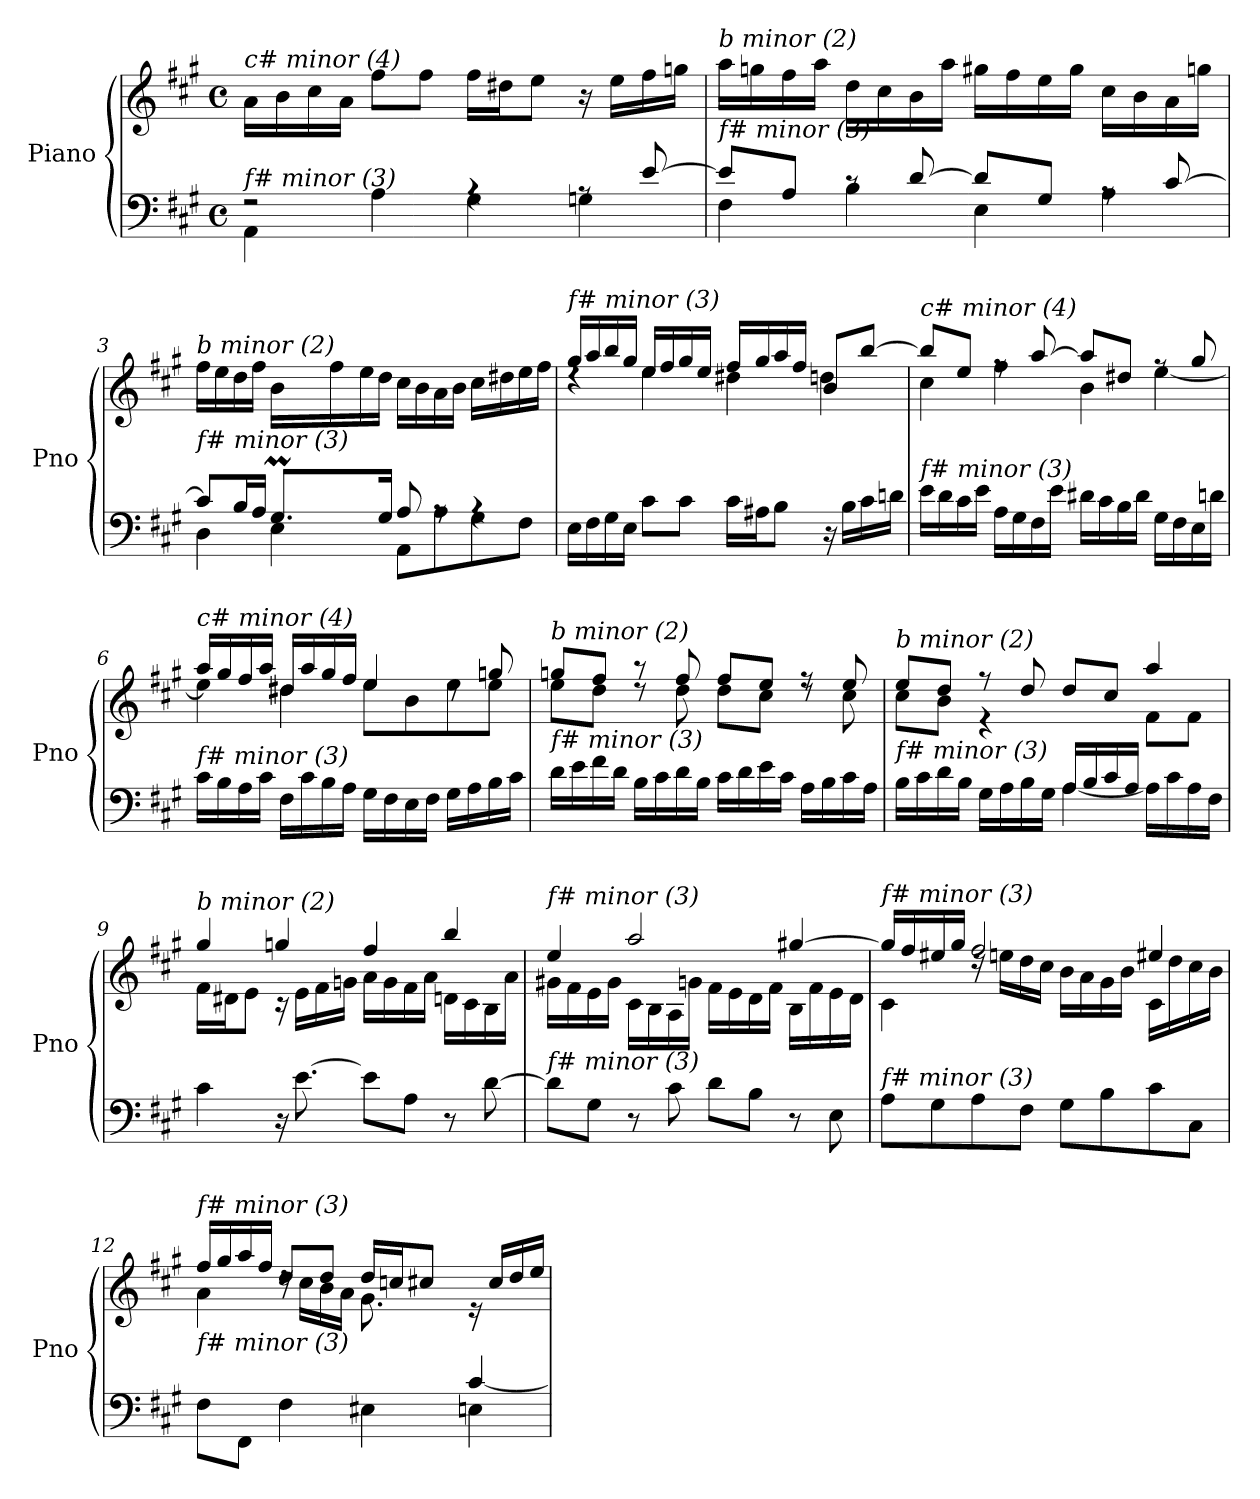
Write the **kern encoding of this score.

**kern	**kern
*part1	*part1
*staff2	*staff1
*I"Piano	*
*I'Pno	*
*clefF4	*clefG2
*k[f#c#g#]	*k[f#c#g#]
*M4/4	*M4/4
*met(c)	*met(c)
=1	=1
*^	*
!	!	!LO:TX:i:t=c# minor (4)
!LO:TX:i:t=f# minor (3)	!	!
2rF	4AA\	16a\LL
.	.	16b\
.	.	16cc#\
.	.	16a\JJ
.	4A\	8ff#\L
.	.	8ff#\J
4rA	4G#\	16ff#\LL
.	.	16dd#X\J
.	.	8ee\J
8rA	4Gn\	16r
.	.	16ee\LL
[8e/	.	16ff#\
.	.	16ggn\JJ
=2	=2	=2
!	!	!LO:TX:i:t=b minor (2)
!LO:TX:i:t=f# minor (3)	!	!
8e/L]	4F#\	16aa\LL
.	.	16ggn\
8A/J	.	16ff#\
.	.	16aa\JJ
8rc	4B\	16dd\LL
.	.	16cc#\
[8d/	.	16b\
.	.	16aa\JJ
8d/L]	4E\	16gg#X\LL
.	.	16ff#\
8G#/J	.	16ee\
.	.	16gg#\JJ
8rA	4A\	16cc#\LL
.	.	16b\
[8c#/	.	16a\
.	.	16ggn\JJ
!!LO:LB:g=z
=3	=3	=3
*	*^	*^
!	!	!	!LO:TX:i:t=b minor (2)	!
!LO:TX:i:t=f# minor (3)	!	!	!	!
8c#/L]	4D\	4ryy	16ff#\LL	4ryy
.	.	.	16ee\	.
16B/L	.	.	16dd\	.
16A/JJ	.	.	16ff#\JJ	.
8.G#m/L	4E\	32ALLLyy	16b\LL	8.ryy
.	.	32G#yy	.	.
.	.	32AJyy	16ff#\	.
.	.	16.G#JJyy	.	.
.	.	.	16ee\	.
16G#/Jk	.	2ryy	16dd\JJ	2ryy
8A/	8AA\L	.	16cc#\LL	.
.	.	.	16b\	.
8rA	8A\	.	16a\	.
.	.	.	16b\JJ	.
4rA	8G#\	.	16cc#\LL	.
.	.	.	16dd#X\	.
.	8F#\J	.	16ee\	.
.	.	16ryy	16ff#\JJ	16ryy
=4	=4	=4	=4	=4
!	!	!	!LO:TX:i:t=f# minor (3)	!
!LO:TX:i:t=f# minor (3)	!	!	!	!
*v	*v	*v	*	*
16E\LL	16gg#/LL	4rdd
16F#\	16aa/	.
16G#\	16bb/	.
16E\JJ	16gg#/JJ	.
8c#\L	16ee/LL	4ee\
.	16ff#/	.
8c#\J	16gg#/	.
.	16ee/JJ	.
16c#\LL	16ff#/LL	4dd#X\
16A#X\J	16gg#/	.
8B\J	16aa/	.
.	16ff#/JJ	.
16r	8b/L	4ddn\
16B\LL	.	.
16c#\	[8bb/J	.
16dn\JJ	.	.
!!LO:LB:g=z	!!
=5	=5	=5
!	!LO:TX:i:t=c# minor (4)	!
!LO:TX:i:t=f# minor (3)	!	!
16e\LL	8bb/L]	4cc#\
16d\	.	.
16c#\	8ee/J	.
16e\JJ	.	.
16A\LL	8rff	4ff#\
16G#\	.	.
16F#\	[8aa/	.
16e\JJ	.	.
16d#X\LL	8aa/L]	4b\
16c#\	.	.
16B\	8dd#X/J	.
16d#\JJ	.	.
16G#\LL	8rff	[4ee\
16F#\	.	.
16E\	8gg#/	.
16dn\JJ	.	.
!!LO:LB:g=z	!!
=6	=6	=6
!	!LO:TX:i:t=c# minor (4)	!
!LO:TX:i:t=f# minor (3)	!	!
16c#\LL	16aa/LL	4ee\]
16B\	16gg#/	.
16A\	16ff#/	.
16c#\JJ	16aa/JJ	.
16F#\LL	16dd#X/LL	4dd#\
16c#\	16aa/	.
16B\	16gg#/	.
16A\JJ	16ff#/JJ	.
16G#\LL	4ee/	8ee\L
16F#\	.	.
16E\	.	8b\
16F#\JJ	.	.
16G#\LL	8rdd	8ee\
16A\	.	.
16B\	8ggn/	8ee\J
16c#\JJ	.	.
=7	=7	=7
!	!LO:TX:i:t=b minor (2)	!
!LO:TX:i:t=f# minor (3)	!	!
16d\LL	8ggn/L	8ee\L
16e\	.	.
16f#\	8ff#/J	8dd\J
16d\JJ	.	.
16B\LL	8r	8rdd
16c#\	.	.
16d\	8ff#/	8dd\
16B\JJ	.	.
16c#\LL	8ff#/L	8dd\L
16d\	.	.
16e\	8ee/J	8cc#\J
16c#\JJ	.	.
16A\LL	8r	8rdd
16B\	.	.
16c#\	8ee/	8cc#\
16A\JJ	.	.
!!LO:LB:g=z
=8	=8	=8
*^	*	*^
*	*^	*	*	*
!	!	!	!LO:TX:i:t=b minor (2)	!	!
!LO:TX:i:t=f# minor (3)	!	!	!	!	!
2ryy	16B\LL	2ryy	8ee/L	8cc#\L	2ryy
.	16c#\	.	.	.	.
.	16d\	.	8dd/J	8b\J	.
.	16B\JJ	.	.	.	.
.	16G#\LL	.	8r	4r	.
.	16A\	.	.	.	.
.	16B\	.	8dd/	.	.
.	16G#\JJ	.	.	.	.
4ryy	[4A\	16A/LL	8dd/L	4ryy	4ryy
.	.	16B/	.	.	.
.	.	16c#/	8cc#/J	.	.
.	.	16A/JJ	.	.	.
4ryy	16A\LL]	4ryy	4aa/	8f#\L	4ryy
.	16c#\	.	.	.	.
.	16A\	.	.	8f#\J	.
.	16F#\JJ	.	.	.	.
*	*v	*v	*	*	*
*	*	*	*v	*v
!!LO:PB:g=z
=9	=9	=9	=9
!	!	!LO:TX:i:t=b minor (2)	!
!LO:TX:i:t=f# minor (3)	!	!	!
*v	*v	*	*
4c#\	4gg#/	16f#\LL
.	.	16d#X\J
.	.	8e\J
16r	4ggn/	16r
[8.e\	.	16e\LL
.	.	16f#\
.	.	16gn\JJ
8e\L]	4ff#/	16a\LL
.	.	16g\
8A\J	.	16f#\
.	.	16a\JJ
8r	4bb/	16dn\LL
.	.	16c#\
[8d\	.	16B\
.	.	16a\JJ
=10	=10	=10
!	!LO:TX:i:t=f# minor (3)	!
!LO:TX:i:t=f# minor (3)	!	!
8d\L]	4ee/	16g#X\LL
.	.	16f#\
8G#\J	.	16e\
.	.	16g#\JJ
8r	2aa/	16c#\LL
.	.	16B\
8c#\	.	16A\
.	.	16gn\JJ
8d\L	.	16f#\LL
.	.	16e\
8B\J	.	16d\
.	.	16f#\JJ
8r	[4gg#X/	16B\LL
.	.	16f#\
8E\	.	16e\
.	.	16d\JJ
!!LO:LB:g=z	!!
=11	=11	=11
!	!LO:TX:i:t=f# minor (3)	!
!LO:TX:i:t=f# minor (3)	!	!
8A\L	16gg#/LL]	4c#\
.	16ff#/	.
8G#\	16ee#X/	.
.	16gg#/JJ	.
8A\	2ff#/	16rdd
.	.	16een\LL
8F#\J	.	16dd\
.	.	16cc#\JJ
8G#\L	.	16b\LL
.	.	16a\
8B\	.	16g#\
.	.	16b\JJ
8c#\	4ee#X/	16c#\LL
.	.	16dd\
8C#\J	.	16cc#\
.	.	16b\JJ
=12	=12	=12
*^	*	*^
*	*^	*	*	*
!	!	!	!LO:TX:i:t=f# minor (3)	!	!
!LO:TX:i:t=f# minor (3)	!	!	!	!	!
2ryy	8F#\L	2.ryy	16ff#/LL	4a\	2.ryy
.	.	.	16gg#/	.	.
.	8FF#\J	.	16aa/	.	.
.	.	.	16ff#/JJ	.	.
.	4F#\	.	8dd/L	16rdd	.
.	.	.	.	16cc#\LL	.
.	.	.	8dd/J	16b\	.
.	.	.	.	16a\JJ	.
8.ryy	4E#X\	.	16dd/LL	8.g#\L	.
.	.	.	16ccni/J	.	.
.	.	.	8cc#/J	.	.
16A/Jk	.	.	.	16ryy	.
4ryy	[4c#/	4En\	16re	4ryy	4ryy
.	.	.	16cc#/LL	.	.
.	.	.	16dd/	.	.
.	.	.	16ee/JJ	.	.
*v	*v	*v	*	*	*
*	*v	*v	*v
=	=
*-	*-
